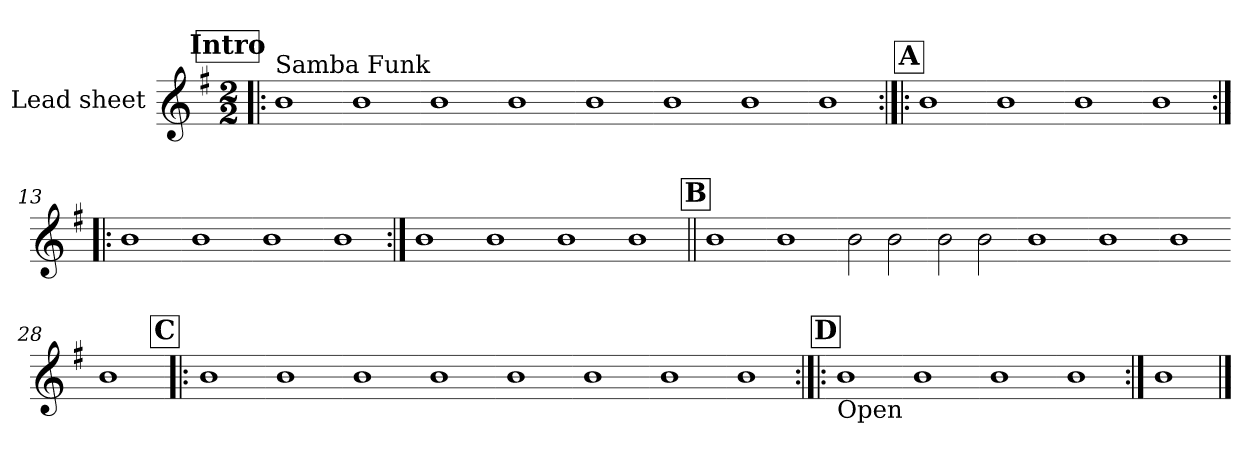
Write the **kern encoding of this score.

**kern
*part1
*staff1
*I"Lead sheet
*clefG2
*k[f#]
*G:
*M2/2
*MM200
!!LO:REH:place=s1:a:t=Intro
=1!|:
!LO:TX:a:t=Samba Funk
!LO:N:vis=1
2b
=2-
!LO:N:vis=1
2b
=3-
!LO:N:vis=1
2b
=4-
!LO:N:vis=1
2b
!!LO:LB:g=z
=5-
!LO:N:vis=1
2b
=6-
!LO:N:vis=1
2b
=7-
!LO:N:vis=1
2b
=8-
!LO:N:vis=1
2b
!!LO:LB:g=z
!!LO:REH:place=s1:a:t=A
=9:|!|:
!LO:N:vis=1
2b
=10-
!LO:N:vis=1
2b
=11-
!LO:N:vis=1
2b
=12-
!LO:N:vis=1
2b
!!LO:LB:g=z
=13:|!|:
!LO:N:vis=1
2b
=14-
!LO:N:vis=1
2b
=15-
!LO:N:vis=1
2b
=16-
!LO:N:vis=1
2b
!!LO:LB:g=z
=17:|!
!LO:N:vis=1
2b
=18-
!LO:N:vis=1
2b
=19-
!LO:N:vis=1
2b
=20-
!LO:N:vis=1
2b
!!LO:LB:g=z
!!LO:REH:place=s1:a:t=B
=21||
!LO:N:vis=1
2b
=22-
!LO:N:vis=1
2b
=23-
!LO:N:vis=2
4b
!LO:N:vis=2
4b
=24-
!LO:N:vis=2
4b
!LO:N:vis=2
4b
!!LO:LB:g=z
=25-
!LO:N:vis=1
2b
=26-
!LO:N:vis=1
2b
=27-
!LO:N:vis=1
2b
=28-
!LO:N:vis=1
2b
!!LO:LB:g=z
!!LO:REH:place=s1:a:t=C
=29!|:
!LO:N:vis=1
2b
=30-
!LO:N:vis=1
2b
=31-
!LO:N:vis=1
2b
=32-
!LO:N:vis=1
2b
!!LO:LB:g=z
=33-
!LO:N:vis=1
2b
=34-
!LO:N:vis=1
2b
=35-
!LO:N:vis=1
2b
=36-
!LO:N:vis=1
2b
!!LO:LB:g=z
!!LO:REH:place=s1:a:t=D
=37:|!|:
!LO:TX:b:t=Open
!LO:N:vis=1
2b
=38-
!LO:N:vis=1
2b
=39-
!LO:N:vis=1
2b
=40-
!LO:N:vis=1
2b
!!LO:LB:g=z
=41:|!
!LO:N:vis=1
2b
==
*-
